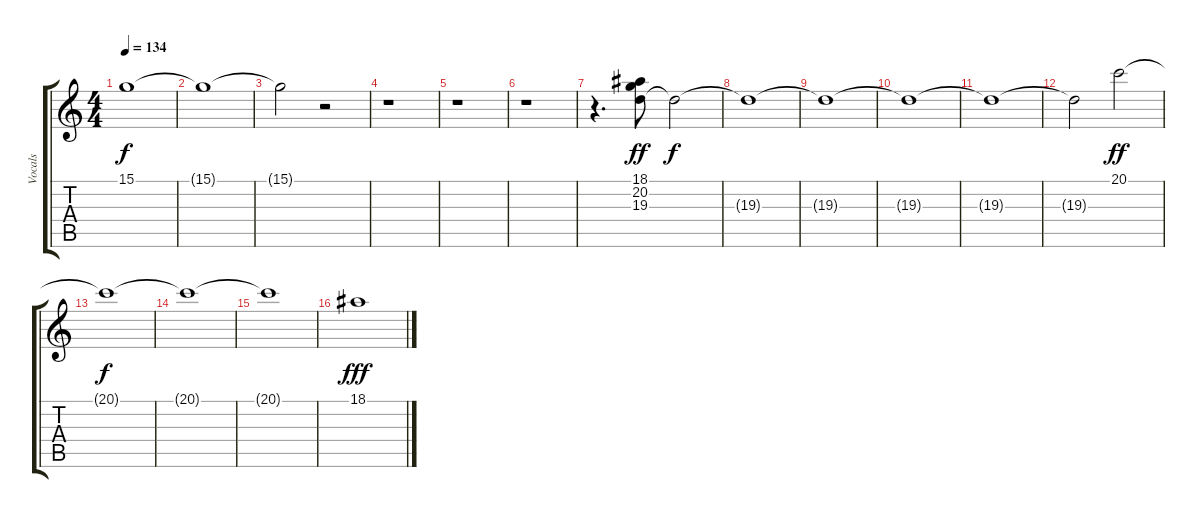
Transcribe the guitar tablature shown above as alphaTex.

\track ("Vocals" "Vocals") {instrument accordion}
\staff {score tabs}
\tuning (E4 B3 G3 D3 A2 E2) {hide}
\ts (4 4)
\tempo 134
\clef g2
\ks c
15.1{t}.1{dy f} |
15.1{t}.1 |
15.1{t}.2 r.2 |
r.1 |
r.1 |
r.1 |
r.4{d} (18.1 20.2 19.3).8{dy ff} 19.3{t}.2{dy f} |
19.3{t}.1 |
19.3{t}.1 |
19.3{t}.1 |
19.3{t}.1 |
19.3{t}.2 20.1.2{dy ff} |
20.1{t}.1{dy f} |
20.1{t}.1 |
20.1{t}.1 |
18.1.1{dy fff}
